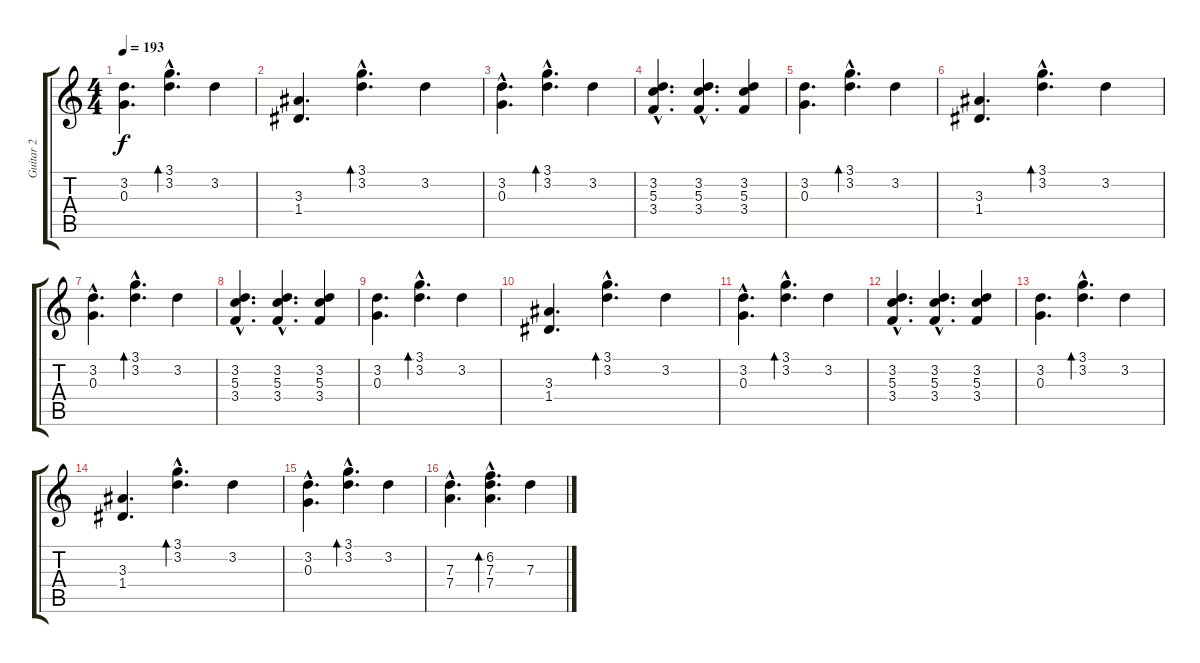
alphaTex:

\track ("Guitar 2" "Guitar 2") {instrument distortionguitar}
\staff {score tabs}
\tuning (E4 B3 G3 D3 A2 E2) {hide}
\ts (4 4)
\tempo 193
\clef g2
\ks c
(3.2 0.3).4{d dy f} (3.1{hac} 3.2{hac}).4{d bd 240} 3.2.4 |
(3.3 1.4).4{d} (3.1{hac} 3.2{hac}).4{d bd 240} 3.2.4 |
(3.2{hac} 0.3).4{d} (3.1{hac} 3.2{hac}).4{d bd 240} 3.2.4 |
(3.2{hac} 5.3{hac} 3.4{hac}).4{d} (3.2{hac} 5.3{hac} 3.4{hac}).4{d} (3.2 5.3 3.4).4 |
(3.2 0.3).4{d} (3.1{hac} 3.2{hac}).4{d bd 240} 3.2.4 |
(3.3 1.4).4{d} (3.1{hac} 3.2{hac}).4{d bd 240} 3.2.4 |
(3.2{hac} 0.3).4{d} (3.1{hac} 3.2{hac}).4{d bd 240} 3.2.4 |
(3.2{hac} 5.3{hac} 3.4{hac}).4{d} (3.2{hac} 5.3{hac} 3.4{hac}).4{d} (3.2 5.3 3.4).4 |
(3.2 0.3).4{d} (3.1{hac} 3.2{hac}).4{d bd 240} 3.2.4 |
(3.3 1.4).4{d} (3.1{hac} 3.2{hac}).4{d bd 240} 3.2.4 |
(3.2{hac} 0.3).4{d} (3.1{hac} 3.2{hac}).4{d bd 240} 3.2.4 |
(3.2{hac} 5.3{hac} 3.4{hac}).4{d} (3.2{hac} 5.3{hac} 3.4{hac}).4{d} (3.2 5.3 3.4).4 |
(3.2 0.3).4{d} (3.1{hac} 3.2{hac}).4{d bd 240} 3.2.4 |
(3.3 1.4).4{d} (3.1{hac} 3.2{hac}).4{d bd 240} 3.2.4 |
(3.2{hac} 0.3).4{d} (3.1{hac} 3.2{hac}).4{d bd 240} 3.2.4 |
(7.3{hac} 7.4{hac}).4{d} (6.2{hac} 7.3{hac} 7.4{hac}).4{d bd 240} 7.3.4
